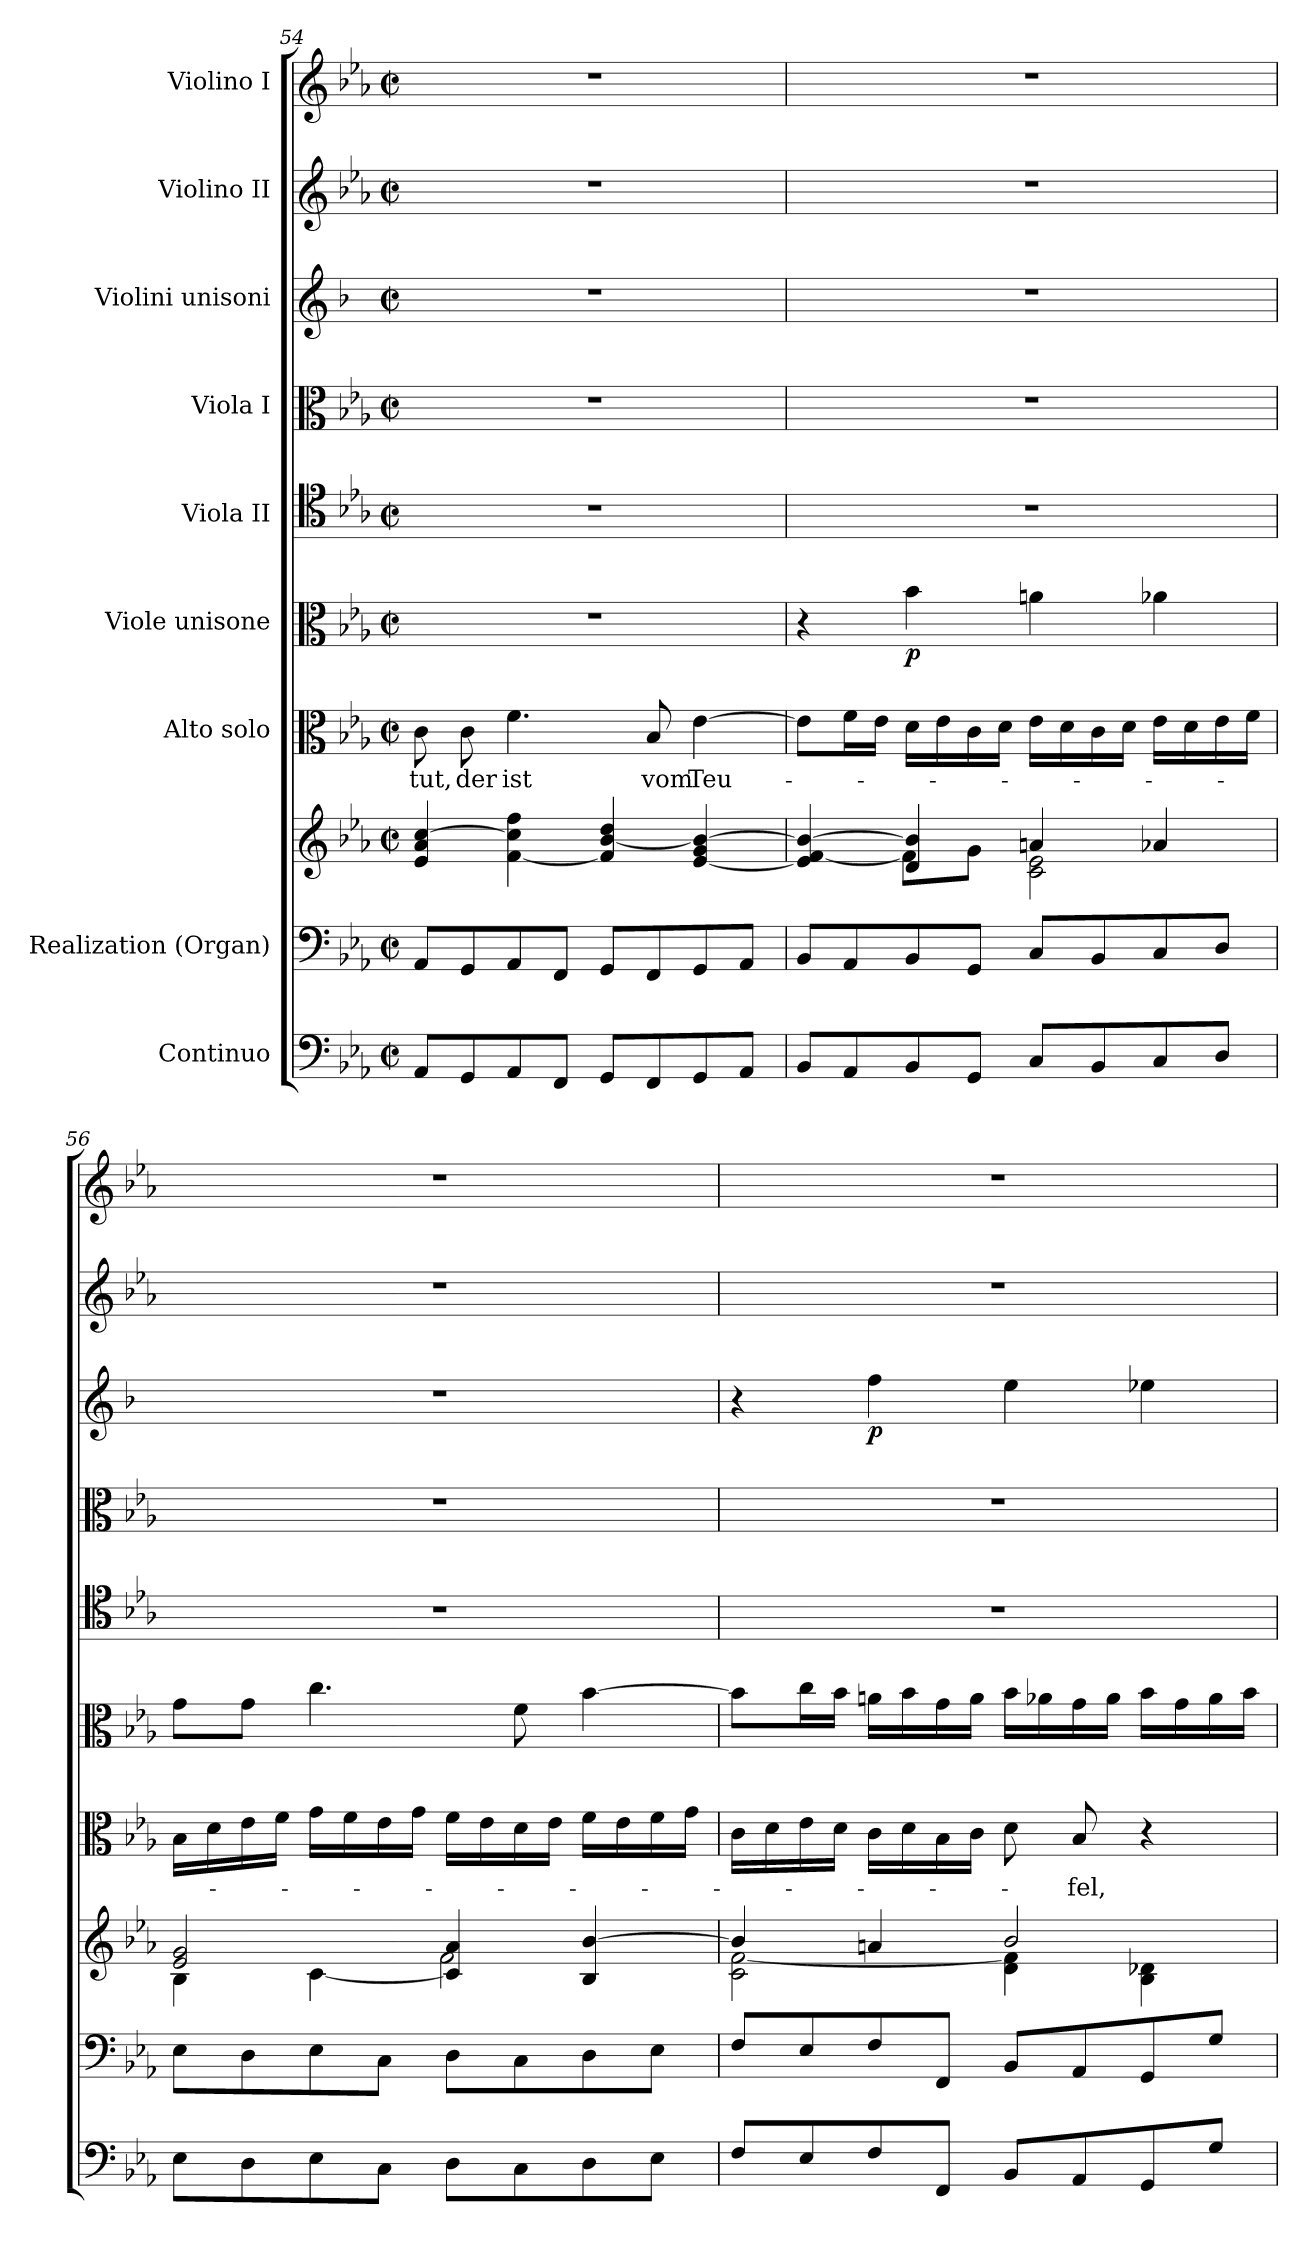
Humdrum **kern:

**kern	**kern	**kern	**kern	**text	**kern	**dynam	**kern	**kern	**kern	**dynam	**kern	**kern
*part9	*part8	*part8	*part7	*part7	*part6	*part6	*part5	*part4	*part3	*part3	*part2	*part1
*staff10	*staff9	*staff8	*staff7	*staff7	*staff6	*staff6	*staff5	*staff4	*staff3	*staff3	*staff2	*staff1
*I"Continuo	*I"Realization (Organ)	*	*I"Alto solo	*	*I"Viole unisone	*	*I"Viola II	*I"Viola I	*I"Violini unisoni	*	*I"Violino II	*I"Violino I
*clefF4	*clefF4	*clefG2	*clefC3	*	*clefC3	*	*clefC4	*clefC3	*clefG2	*	*clefG2	*clefG2
*	*	*	*	*	*	*	*	*	*ITrd1c2	*	*	*
*k[b-e-a-]	*k[b-e-a-]	*k[b-e-a-]	*k[b-e-a-]	*	*k[b-e-a-]	*	*k[b-e-a-]	*k[b-e-a-]	*k[b-e-a-]	*	*k[b-e-a-]	*k[b-e-a-]
*M2/2	*M2/2	*M2/2	*M2/2	*	*M2/2	*	*M2/2	*M2/2	*M2/2	*	*M2/2	*M2/2
*met(c|)	*met(c|)	*met(c|)	*met(c|)	*	*met(c|)	*	*met(c|)	*met(c|)	*met(c|)	*	*met(c|)	*met(c|)
=54	=54	=54	=54	=54	=54	=54	=54	=54	=54	=54	=54	=54
!	!	!	!	!LO:LY:b	!	!	!	!	!	!	!	!
8AA-/L	8AA-/L	4e-/ 4a-/ [4cc/	8c\	tut,	1r	.	1r	1r	1r	.	1r	1r
!	!	!	!	!LO:LY:b	!	!	!	!	!	!	!	!
8GG/	8GG/	.	8c\	der	.	.	.	.	.	.	.	.
!	!	!	!	!LO:LY:b	!	!	!	!	!	!	!	!
8AA-/	8AA-/	[4f\ 4cc\] 4ff\	4.f\	ist	.	.	.	.	.	.	.	.
8FF/J	8FF/J	.	.	.	.	.	.	.	.	.	.	.
8GG/L	8GG/L	4f/] [4b-/ 4dd/	.	.	.	.	.	.	.	.	.	.
!	!	!	!	!LO:LY:b	!	!	!	!	!	!	!	!
8FF/	8FF/	.	8B-/	vom	.	.	.	.	.	.	.	.
!	!	!	!	!LO:LY:b	!	!	!	!	!	!	!	!
8GG/	8GG/	[4e-/ 4g/ 4b-/_	[4e-\	Teu-	.	.	.	.	.	.	.	.
8AA-/J	8AA-/J	.	.	.	.	.	.	.	.	.	.	.
=55	=55	=55	=55	=55	=55	=55	=55	=55	=55	=55	=55	=55
*	*	*^	*	*	*	*	*	*	*	*	*	*
8BB-/L	8BB-/L	4e-/] [4f/ 4b-/_	4ryy	8e-\L]	.	4r	.	1r	1r	1r	.	1r	1r
8AA-/	8AA-/	.	.	16f\L	.	.	.	.	.	.	.	.	.
.	.	.	.	16e-\JJ	.	.	.	.	.	.	.	.	.
!	!	!	!	!	!	!	!LO:DY:b	!	!	!	!	!	!
8BB-/	8BB-/	4d/ 4b-/]	8f\L]	16d\LL	.	4b-\	p	.	.	.	.	.	.
.	.	.	.	16e-\	.	.	.	.	.	.	.	.	.
8GG/J	8GG/J	.	8g\J	16c\	.	.	.	.	.	.	.	.	.
.	.	.	.	16d\JJ	.	.	.	.	.	.	.	.	.
8C/L	8C/L	4an/	2c\ 2e-\	16e-\LL	.	4an\	.	.	.	.	.	.	.
.	.	.	.	16d\	.	.	.	.	.	.	.	.	.
8BB-/	8BB-/	.	.	16c\	.	.	.	.	.	.	.	.	.
.	.	.	.	16d\JJ	.	.	.	.	.	.	.	.	.
8C/	8C/	4a-X/	.	16e-\LL	.	4a-X\	.	.	.	.	.	.	.
.	.	.	.	16d\	.	.	.	.	.	.	.	.	.
8D/J	8D/J	.	.	16e-\	.	.	.	.	.	.	.	.	.
.	.	.	.	16f\JJ	.	.	.	.	.	.	.	.	.
!!LO:PB:g=z
=56	=56	=56	=56	=56	=56	=56	=56	=56	=56	=56	=56	=56	=56
8E-\L	8E-\L	2e-/ 2g/	4B-\	16B-\LL	.	8g\L	.	1r	1r	1r	.	1r	1r
.	.	.	.	16d\	.	.	.	.	.	.	.	.	.
8D\	8D\	.	.	16e-\	.	8g\J	.	.	.	.	.	.	.
.	.	.	.	16f\JJ	.	.	.	.	.	.	.	.	.
8E-\	8E-\	.	[4c\	16g\LL	.	4.cc\	.	.	.	.	.	.	.
.	.	.	.	16f\	.	.	.	.	.	.	.	.	.
8C\J	8C\J	.	.	16e-\	.	.	.	.	.	.	.	.	.
.	.	.	.	16g\JJ	.	.	.	.	.	.	.	.	.
8D\L	8D\L	4c/] 4a-/	2f\	16f\LL	.	.	.	.	.	.	.	.	.
.	.	.	.	16e-\	.	.	.	.	.	.	.	.	.
8C\	8C\	.	.	16d\	.	8f\	.	.	.	.	.	.	.
.	.	.	.	16e-\JJ	.	.	.	.	.	.	.	.	.
8D\	8D\	4B-/ [4b-/	.	16f\LL	.	[4b-\	.	.	.	.	.	.	.
.	.	.	.	16e-\	.	.	.	.	.	.	.	.	.
8E-\J	8E-\J	.	.	16f\	.	.	.	.	.	.	.	.	.
.	.	.	.	16g\JJ	.	.	.	.	.	.	.	.	.
=57	=57	=57	=57	=57	=57	=57	=57	=57	=57	=57	=57	=57	=57
8F/L	8F/L	4b-/]	2c\ [2f\	16c\LL	.	8b-\L]	.	1r	1r	4r	.	1r	1r
.	.	.	.	16d\	.	.	.	.	.	.	.	.	.
8E-/	8E-/	.	.	16e-\	.	16cc\L	.	.	.	.	.	.	.
.	.	.	.	16d\JJ	.	16b-\JJ	.	.	.	.	.	.	.
!	!	!	!	!	!	!	!	!	!	!	!LO:DY:b	!	!
8F/	8F/	4an/	.	16c\LL	.	16an\LL	.	.	.	4ee-\	p	.	.
.	.	.	.	16d\	.	16b-\	.	.	.	.	.	.	.
8FF/J	8FF/J	.	.	16B-\	.	16g\	.	.	.	.	.	.	.
.	.	.	.	16c\JJ	.	16a\JJ	.	.	.	.	.	.	.
8BB-/L	8BB-/L	2b-/	4d\ 4f\]	8d\	.	16b-\LL	.	.	.	4dd\	.	.	.
.	.	.	.	.	.	16a-X\	.	.	.	.	.	.	.
!	!	!	!	!	!LO:LY:b	!	!	!	!	!	!	!	!
8AA-/	8AA-/	.	.	8B-/	-fel,	16g\	.	.	.	.	.	.	.
.	.	.	.	.	.	16a-\JJ	.	.	.	.	.	.	.
8GG/	8GG/	.	4B-\ 4d-X\	4r	.	16b-\LL	.	.	.	4dd-X\	.	.	.
.	.	.	.	.	.	16g\	.	.	.	.	.	.	.
8G/J	8G/J	.	.	.	.	16a-\	.	.	.	.	.	.	.
.	.	.	.	.	.	16b-\JJ	.	.	.	.	.	.	.
*	*	*v	*v	*	*	*	*	*	*	*	*	*	*
=	=	=	=	=	=	=	=	=	=	=	=	=
*-	*-	*-	*-	*-	*-	*-	*-	*-	*-	*-	*-	*-
